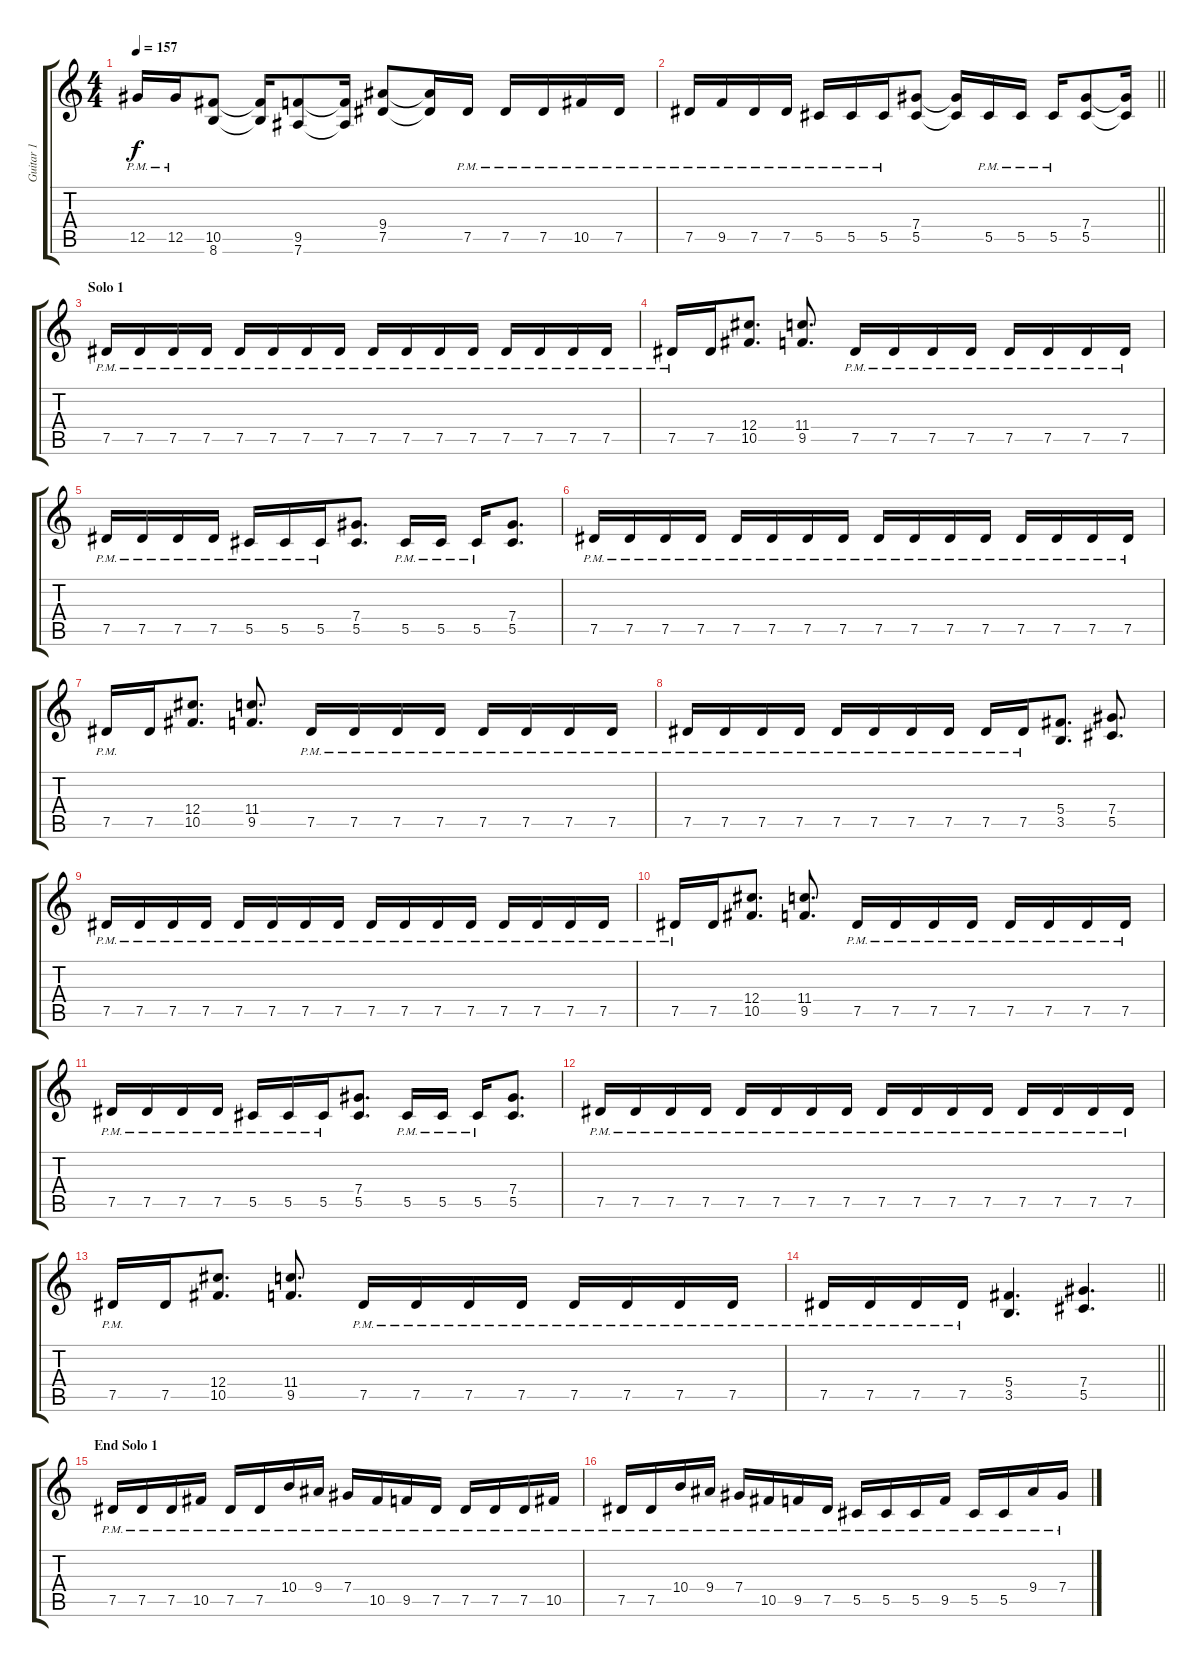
\track ("Guitar 1" "Guitar 1") {instrument distortionguitar}
\staff {score tabs}
\tuning (Eb4 Bb3 Gb3 Db3 Ab2 Eb2) {hide}
\ts (4 4)
\tempo 157
\clef g2
\ks c
12.5{pm}.16{dy f} 12.5{pm}.16 (10.5 8.6).8 (10.5{t} 8.6{t}).16 (9.5 7.6).8 (9.5{t} 7.6{t}).16 (9.4 7.5).8 (9.4{t} 7.5{t}).16 7.5{pm}.16 7.5{pm}.16 7.5{pm}.16 10.5{pm}.16 7.5{pm}.16 |
\barLineRight lightlight
7.5{pm}.16 9.5{pm}.16 7.5{pm}.16 7.5{pm}.16 5.5{pm}.16 5.5{pm}.16 5.5{pm}.16 (7.4 5.5).8 (7.4{t} 5.5{t}).16 5.5{pm}.16 5.5{pm}.16 5.5{pm}.16 (7.4 5.5).8 (7.4{t} 5.5{t}).16 |
\section ("" "Solo 1")
7.5{pm}.16 7.5{pm}.16 7.5{pm}.16 7.5{pm}.16 7.5{pm}.16 7.5{pm}.16 7.5{pm}.16 7.5{pm}.16 7.5{pm}.16 7.5{pm}.16 7.5{pm}.16 7.5{pm}.16 7.5{pm}.16 7.5{pm}.16 7.5{pm}.16 7.5{pm}.16 |
7.5{pm}.16 7.5.16 (12.4 10.5).8{d} (11.4 9.5).8{d} 7.5{pm}.16 7.5{pm}.16 7.5{pm}.16 7.5{pm}.16 7.5{pm}.16 7.5{pm}.16 7.5{pm}.16 7.5{pm}.16 |
7.5{pm}.16 7.5{pm}.16 7.5{pm}.16 7.5{pm}.16 5.5{pm}.16 5.5{pm}.16 5.5{pm}.16 (7.4 5.5).8{d} 5.5{pm}.16 5.5{pm}.16 5.5{pm}.16 (7.4 5.5).8{d} |
7.5{pm}.16 7.5{pm}.16 7.5{pm}.16 7.5{pm}.16 7.5{pm}.16 7.5{pm}.16 7.5{pm}.16 7.5{pm}.16 7.5{pm}.16 7.5{pm}.16 7.5{pm}.16 7.5{pm}.16 7.5{pm}.16 7.5{pm}.16 7.5{pm}.16 7.5{pm}.16 |
7.5{pm}.16 7.5.16 (12.4 10.5).8{d} (11.4 9.5).8{d} 7.5{pm}.16 7.5{pm}.16 7.5{pm}.16 7.5{pm}.16 7.5{pm}.16 7.5{pm}.16 7.5{pm}.16 7.5{pm}.16 |
7.5{pm}.16 7.5{pm}.16 7.5{pm}.16 7.5{pm}.16 7.5{pm}.16 7.5{pm}.16 7.5{pm}.16 7.5{pm}.16 7.5{pm}.16 7.5{pm}.16 (5.4 3.5).8{d} (7.4 5.5).8{d} |
7.5{pm}.16 7.5{pm}.16 7.5{pm}.16 7.5{pm}.16 7.5{pm}.16 7.5{pm}.16 7.5{pm}.16 7.5{pm}.16 7.5{pm}.16 7.5{pm}.16 7.5{pm}.16 7.5{pm}.16 7.5{pm}.16 7.5{pm}.16 7.5{pm}.16 7.5{pm}.16 |
7.5{pm}.16 7.5.16 (12.4 10.5).8{d} (11.4 9.5).8{d} 7.5{pm}.16 7.5{pm}.16 7.5{pm}.16 7.5{pm}.16 7.5{pm}.16 7.5{pm}.16 7.5{pm}.16 7.5{pm}.16 |
7.5{pm}.16 7.5{pm}.16 7.5{pm}.16 7.5{pm}.16 5.5{pm}.16 5.5{pm}.16 5.5{pm}.16 (7.4 5.5).8{d} 5.5{pm}.16 5.5{pm}.16 5.5{pm}.16 (7.4 5.5).8{d} |
7.5{pm}.16 7.5{pm}.16 7.5{pm}.16 7.5{pm}.16 7.5{pm}.16 7.5{pm}.16 7.5{pm}.16 7.5{pm}.16 7.5{pm}.16 7.5{pm}.16 7.5{pm}.16 7.5{pm}.16 7.5{pm}.16 7.5{pm}.16 7.5{pm}.16 7.5{pm}.16 |
7.5{pm}.16 7.5.16 (12.4 10.5).8{d} (11.4 9.5).8{d} 7.5{pm}.16 7.5{pm}.16 7.5{pm}.16 7.5{pm}.16 7.5{pm}.16 7.5{pm}.16 7.5{pm}.16 7.5{pm}.16 |
\barLineRight lightlight
7.5{pm}.16 7.5{pm}.16 7.5{pm}.16 7.5{pm}.16 (5.4 3.5).4{d} (7.4 5.5).4{d} |
\section ("" "End Solo 1")
7.5{pm}.16 7.5{pm}.16 7.5{pm}.16 10.5{pm}.16 7.5{pm}.16 7.5{pm}.16 10.4{pm}.16 9.4{pm}.16 7.4{pm}.16 10.5{pm}.16 9.5{pm}.16 7.5{pm}.16 7.5{pm}.16 7.5{pm}.16 7.5{pm}.16 10.5{pm}.16 |
7.5{pm}.16 7.5{pm}.16 10.4{pm}.16 9.4{pm}.16 7.4{pm}.16 10.5{pm}.16 9.5{pm}.16 7.5{pm}.16 5.5{pm}.16 5.5{pm}.16 5.5{pm}.16 9.5{pm}.16 5.5{pm}.16 5.5{pm}.16 9.4{pm}.16 7.4{pm}.16
